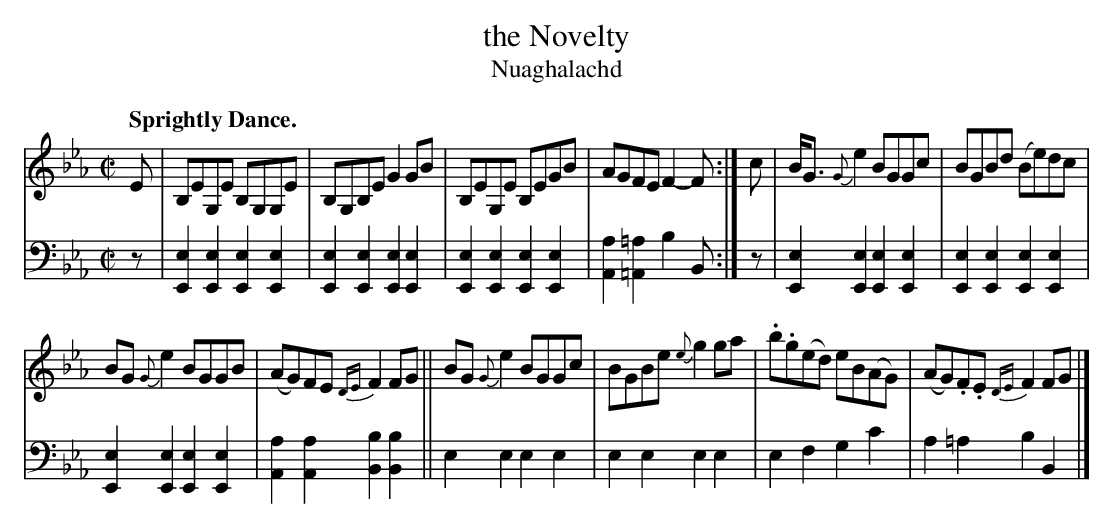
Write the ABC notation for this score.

X:1
T: the Novelty
T: Nuaghalachd
M: C|
L: 1/8
Q: "Sprightly Dance."
K: Eb
V: 1 staves=2 clef=treble
E |\
B,EG,E B,G,G,E | B,G,B,E G2GB  | B,EG,E B,EGB | AGFE F2-F :| c | B<G {G}e2 BGGc | BGBd (Be)dc |
BG {G}e2 BGGB | (AG)FE {DE}F2FG || BG {G}e2 BGGc | BGBe {e}g2ga | .b.g(ed) eB(AG) | (AG).F.E {DE}F2FG |]
V: 2 clef=bass middle=d
z |\
[e2E2][e2E2] [e2E2][e2E2] | [e2E2][e2E2] [e2E2][e2E2] |\
[e2E2][e2E2] [e2E2][e2E2] | [a2A2][=a2=A2] b2B :| z |
[e2E2][e2E2] [e2E2][e2E2] | [e2E2][e2E2] [e2E2][e2E2] |\
[e2E2][e2E2] [e2E2][e2E2] | [a2A2][a2A2] [b2B2][b2B2] || e2e2 e2e2 |
e2e2 e2e2 | e2f2 g2c'2 | a2=a2 b2B2 |]
